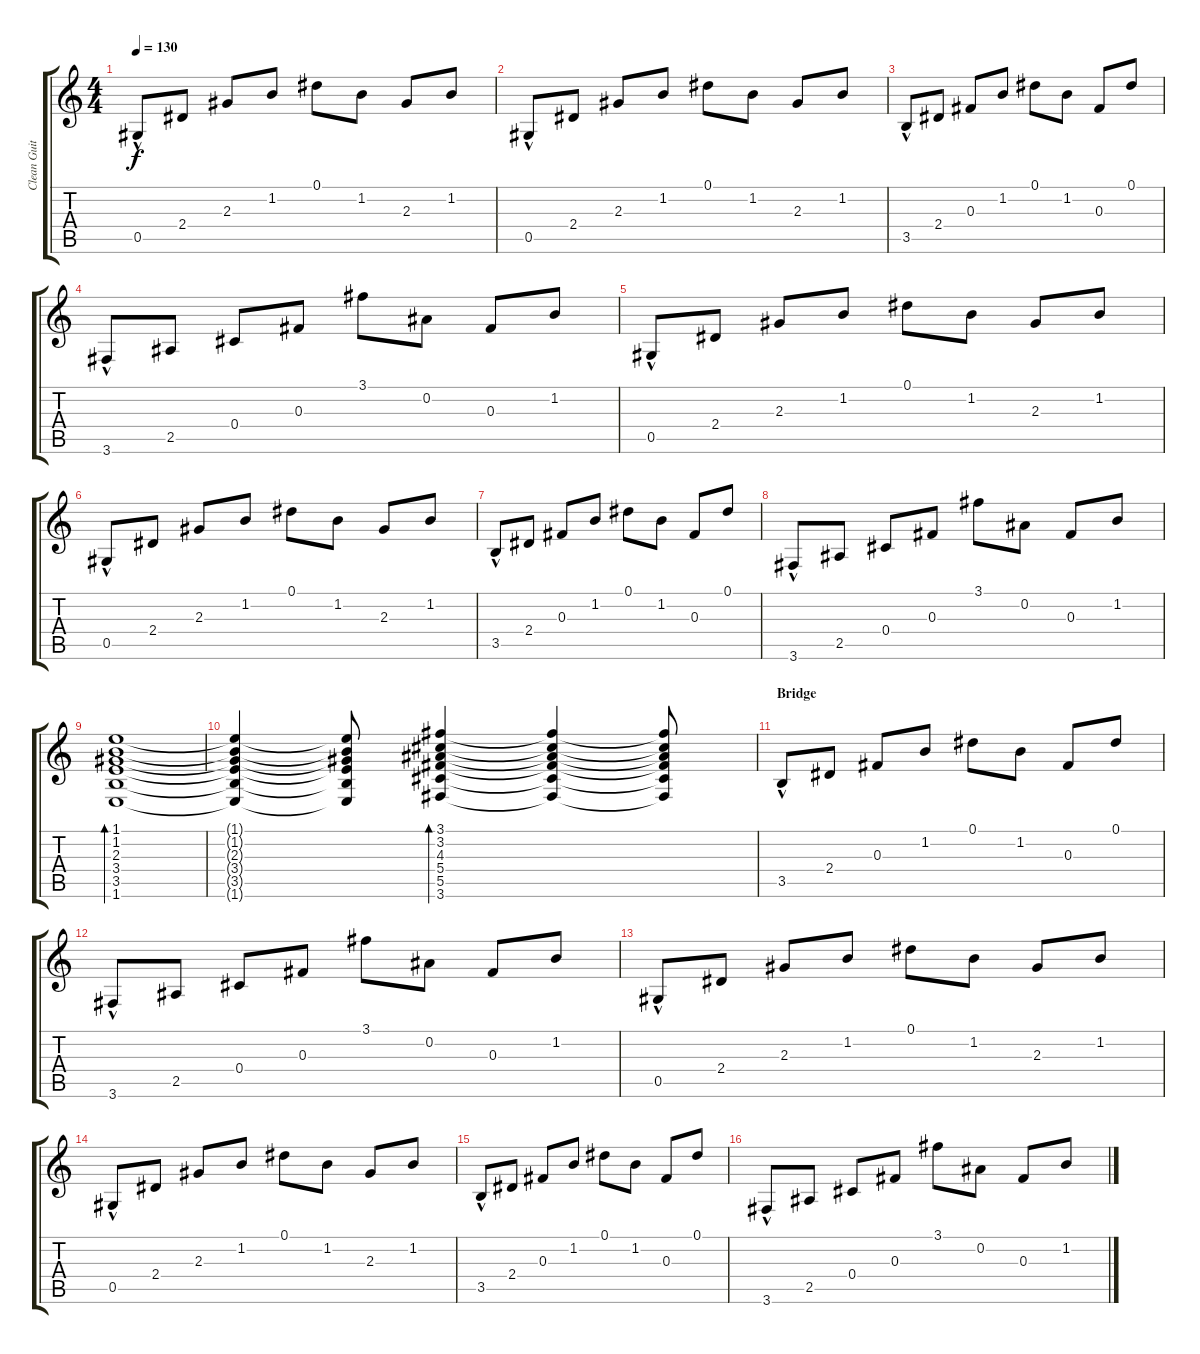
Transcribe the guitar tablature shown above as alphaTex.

\track ("Clean Guitar" "Clean Guit") {instrument electricguitarclean}
\staff {score tabs}
\tuning (Eb4 Bb3 Gb3 Db3 Ab2 Eb2) {hide}
\ts (4 4)
\tempo 130
\clef g2
\ks c
0.5{hac}.8{dy f} 2.4.8 2.3.8 1.2.8 0.1.8 1.2.8 2.3.8 1.2.8 |
0.5{hac}.8 2.4.8 2.3.8 1.2.8 0.1.8 1.2.8 2.3.8 1.2.8 |
3.5{hac}.8 2.4.8 0.3.8 1.2.8 0.1.8 1.2.8 0.3.8 0.1.8 |
3.6{hac}.8 2.5.8 0.4.8 0.3.8 3.1.8 0.2.8 0.3.8 1.2.8 |
0.5{hac}.8 2.4.8 2.3.8 1.2.8 0.1.8 1.2.8 2.3.8 1.2.8 |
0.5{hac}.8 2.4.8 2.3.8 1.2.8 0.1.8 1.2.8 2.3.8 1.2.8 |
3.5{hac}.8 2.4.8 0.3.8 1.2.8 0.1.8 1.2.8 0.3.8 0.1.8 |
3.6{hac}.8 2.5.8 0.4.8 0.3.8 3.1.8 0.2.8 0.3.8 1.2.8 |
(1.1 1.2 2.3 3.4 3.5 1.6).1{bd 120} |
(1.1{t} 1.2{t} 2.3{t} 3.4{t} 3.5{t} 1.6{t}).4 (1.1{t} 1.2{t} 2.3{t} 3.4{t} 3.5{t} 1.6{t}).8 (3.1 3.2 4.3 5.4 5.5 3.6).4{bd 480} (3.1{t} 3.2{t} 4.3{t} 5.4{t} 5.5{t} 3.6{t}).4 (3.1{t} 3.2{t} 4.3{t} 5.4{t} 5.5{t} 3.6{t}).8 |
\section ("" "Bridge")
3.5{hac}.8 2.4.8 0.3.8 1.2.8 0.1.8 1.2.8 0.3.8 0.1.8 |
3.6{hac}.8 2.5.8 0.4.8 0.3.8 3.1.8 0.2.8 0.3.8 1.2.8 |
0.5{hac}.8 2.4.8 2.3.8 1.2.8 0.1.8 1.2.8 2.3.8 1.2.8 |
0.5{hac}.8 2.4.8 2.3.8 1.2.8 0.1.8 1.2.8 2.3.8 1.2.8 |
3.5{hac}.8 2.4.8 0.3.8 1.2.8 0.1.8 1.2.8 0.3.8 0.1.8 |
3.6{hac}.8 2.5.8 0.4.8 0.3.8 3.1.8 0.2.8 0.3.8 1.2.8
